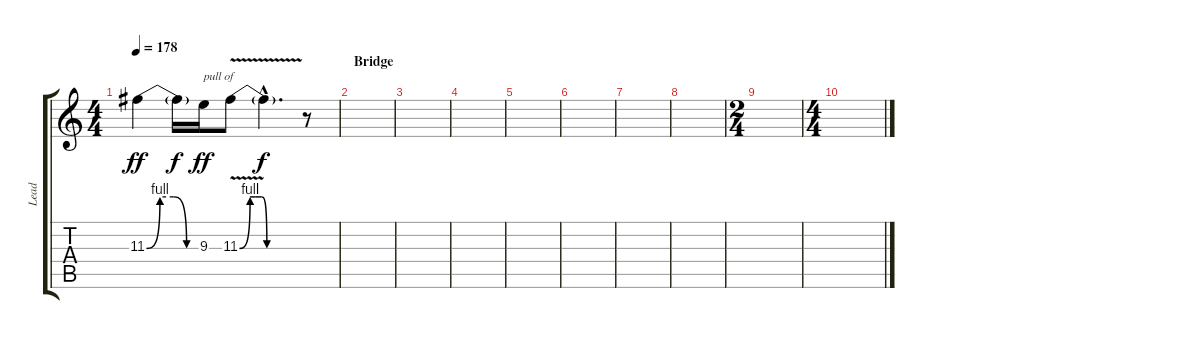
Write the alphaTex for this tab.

\track ("Lead" "Lead") {instrument overdrivenguitar}
\staff {score tabs}
\tuning (E4 B3 G3 D3 A2 E2) {hide}
\ts (4 4)
\tempo 178
\clef g2
\ks c
11.3{be (custom 0 0 15 4 30 4 45 0 60 0)}.4{dy ff} 11.3{t}.16{dy f} 9.3.16{txt "pull of" dy ff} 11.3{be (custom 0 0 10 4 15 4 21 4 26 0 34 0 45 0 60 0) v}.8 11.3{hac t}.4{d dy f} r.8 |
\section ("" "Bridge")
|
|
|
|
|
|
|
\ts (2 4)
|
\ts (4 4)
